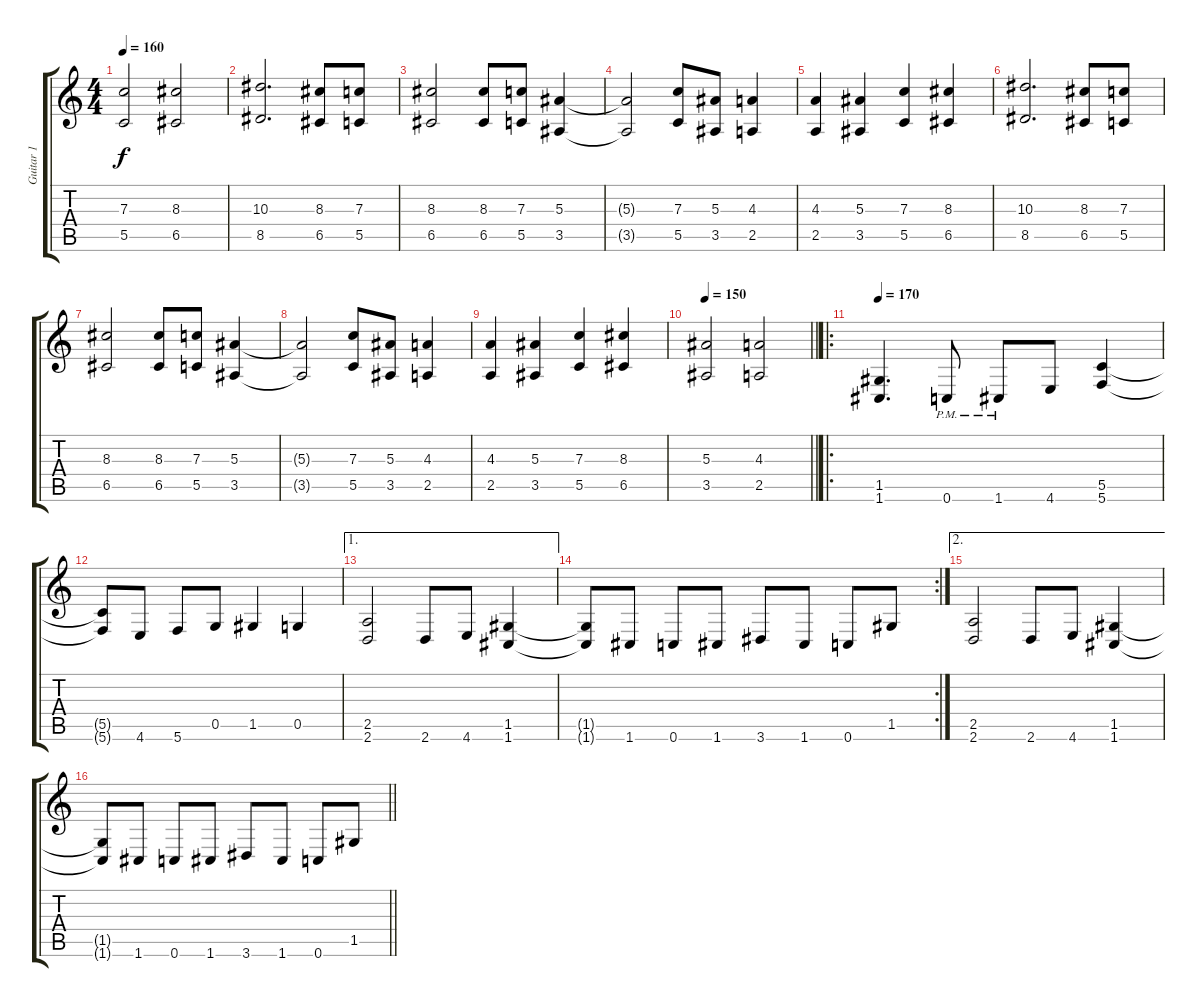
\track ("Guitar 1" "Guitar 1") {instrument distortionguitar}
\staff {score tabs}
\tuning (D4 A3 F3 C3 G2 C2) {hide}
\ts (4 4)
\tempo 160
\clef g2
\ks c
(7.3 5.5).2{dy f} (8.3 6.5).2 |
(10.3 8.5).2{d} (8.3 6.5).8 (7.3 5.5).8 |
(8.3 6.5).2 (8.3 6.5).8 (7.3 5.5).8 (5.3 3.5).4 |
(5.3{t} 3.5{t}).2 (7.3 5.5).8 (5.3 3.5).8 (4.3 2.5).4 |
(4.3 2.5).4 (5.3 3.5).4 (7.3 5.5).4 (8.3 6.5).4 |
(10.3 8.5).2{d} (8.3 6.5).8 (7.3 5.5).8 |
(8.3 6.5).2 (8.3 6.5).8 (7.3 5.5).8 (5.3 3.5).4 |
(5.3{t} 3.5{t}).2 (7.3 5.5).8 (5.3 3.5).8 (4.3 2.5).4 |
(4.3 2.5).4 (5.3 3.5).4 (7.3 5.5).4 (8.3 6.5).4 |
\tempo 150
\barLineRight lightlight
(5.3 3.5).2 (4.3 2.5).2 |
\ro
\section ("" "")
\tempo 170
(1.5 1.6).4{d} 0.6{pm}.8 1.6{pm}.8 4.6.8 (5.5 5.6).4 |
(5.5{t} 5.6{t}).8 4.6.8 5.6.8 0.5.8 1.5.4 0.5.4 |
\ae 1
(2.5 2.6).2 2.6.8 4.6.8 (1.5 1.6).4 |
\rc 2
(1.5{t} 1.6{t}).8 1.6.8 0.6.8 1.6.8 3.6.8 1.6.8 0.6.8 1.5.8 |
\ae 2
(2.5 2.6).2 2.6.8 4.6.8 (1.5 1.6).4 |
\barLineRight lightlight
(1.5{t} 1.6{t}).8 1.6.8 0.6.8 1.6.8 3.6.8 1.6.8 0.6.8 1.5.8
